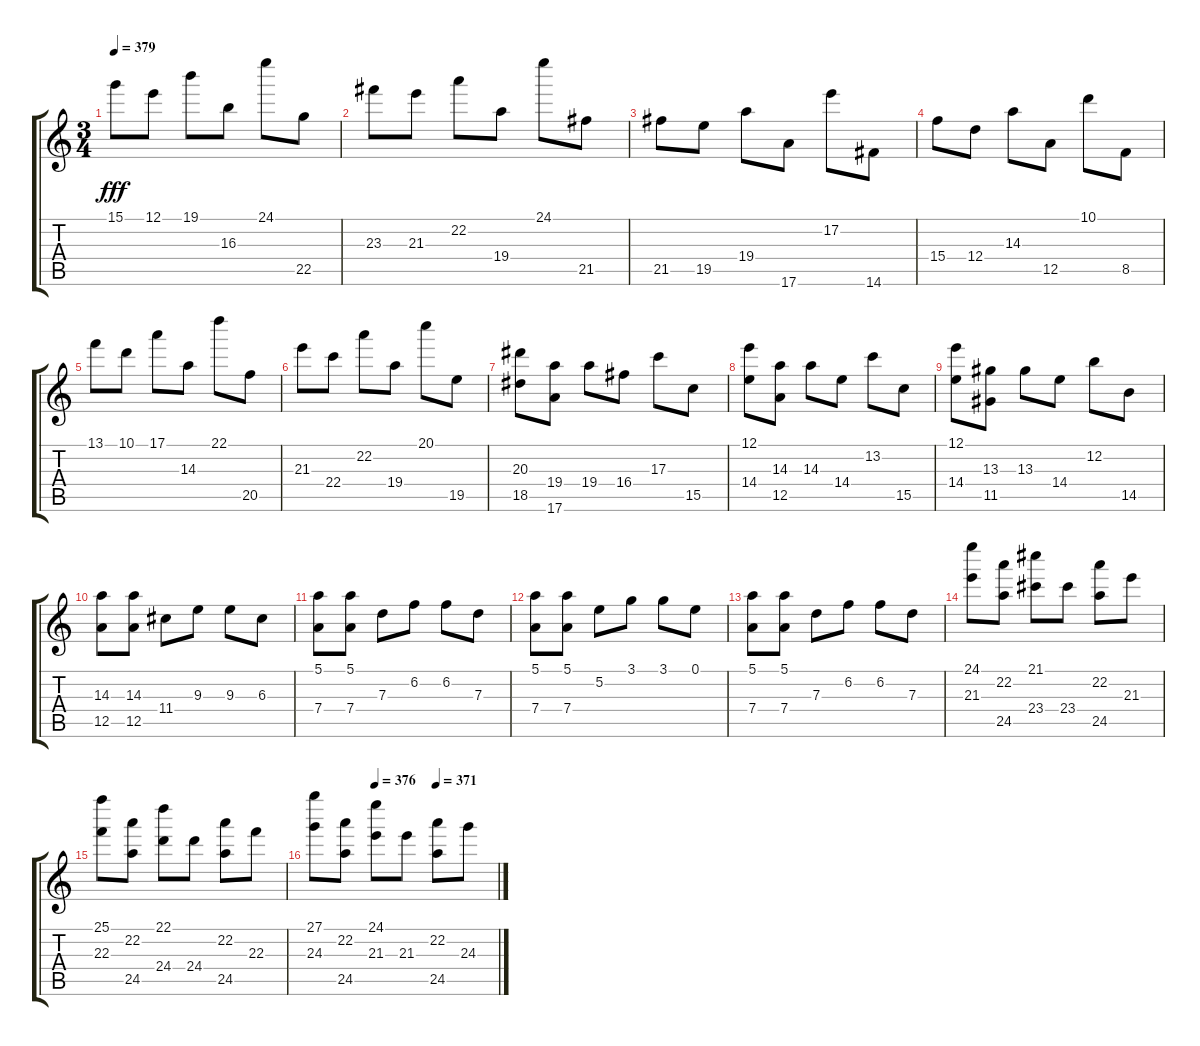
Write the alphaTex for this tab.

\track "" {instrument acousticguitarnylon}
\staff {score tabs}
\tuning (E4 B3 G3 D3 A2 E2) {hide}
\ts (3 4)
\tempo 379
\clef g2
\ks c
15.1.8{dy fff} 12.1.8 19.1.8 16.3.8 24.1.8 22.5.8 |
23.3.8 21.3.8 22.2.8 19.4.8 24.1.8 21.5.8 |
21.5.8 19.5.8 19.4.8 17.6.8 17.2.8 14.6.8 |
15.4.8 12.4.8 14.3.8 12.5.8 10.1.8 8.5.8 |
13.1.8 10.1.8 17.1.8 14.3.8 22.1.8 20.5.8 |
21.3.8 22.4.8 22.2.8 19.4.8 20.1.8 19.5.8 |
(20.3 18.5).8 (19.4 17.6).8 19.4.8 16.4.8 17.3.8 15.5.8 |
(12.1 14.4).8 (14.3 12.5).8 14.3.8 14.4.8 13.2.8 15.5.8 |
(12.1 14.4).8 (13.3 11.5).8 13.3.8 14.4.8 12.2.8 14.5.8 |
(14.3 12.5).8 (14.3 12.5).8 11.4.8 9.3.8 9.3.8 6.3.8 |
(5.1 7.4).8 (5.1 7.4).8 7.3.8 6.2.8 6.2.8 7.3.8 |
(5.1 7.4).8 (5.1 7.4).8 5.2.8 3.1.8 3.1.8 0.1.8 |
(5.1 7.4).8 (5.1 7.4).8 7.3.8 6.2.8 6.2.8 7.3.8 |
(24.1 21.3).8 (22.2 24.5).8 (21.1 23.4).8 23.4.8 (22.2 24.5).8 21.3.8 |
(25.1 22.3).8 (22.2 24.5).8 (22.1 24.4).8 24.4.8 (22.2 24.5).8 22.3.8 |
\tempo (376 0.3333333333333333)
\tempo (371 0.6666666666666666)
(27.1 24.3).8 (22.2 24.5).8 (24.1 21.3).8 21.3.8 (22.2 24.5).8 24.3.8
